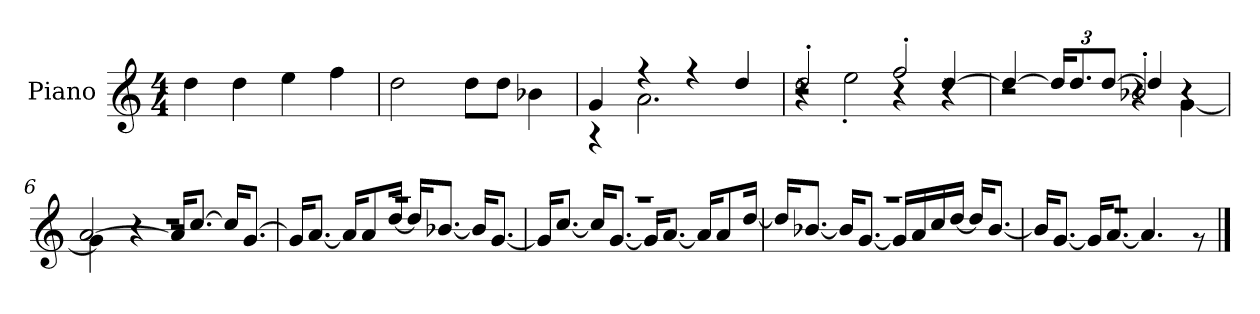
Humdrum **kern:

**kern
*part1
*staff1
*I"Piano
*I'P-no
*clefG2
*k[]
*M4/4
*MM90
=1
4dd\
4dd\
4ee\
4ff\
=2
2dd\
8dd\L
8dd\J
4b-X\
=3
*^
4g/	4r
4r	2.a\
4r	.
4dd/	.
=4	=4
*	*^
2dd'/	4r	2r
.	2ee'\	.
2ff'/	.	4r
.	4r	[4dd/
=5	=5	=5
2r	2r	4dd/_
*	*	*Xbrackettup
.	.	24dd/KL]
.	.	12.dd/
.	.	[12dd/J
2b-X'/	4r	4dd/]
.	[4g\	4r
=6	=6	=6
1r	4g\]	[2a/
.	4r	.
.	2r	16a/KL]
.	.	[8.cc/J
.	.	16cc/KL]
.	.	[8.g/J
*	*v	*v
!!LO:LB:g=z
=7	=7
1r	16g/KL]
.	[8.a/J
.	16a/KL]
.	8a/
.	[16dd/Jk
.	16dd/KL]
.	[8.b-X/J
.	16b-/KL]
.	[8.g/J
=8	=8
1r	16g/KL]
.	[8.cc/J
.	16cc/KL]
.	[8.g/J
.	16g/KL]
.	[8.a/J
.	16a/KL]
.	8a/
.	[16dd/Jk
=9	=9
1r	16dd/KL]
.	[8.b-X/J
.	16b-/KL]
.	[8.g/J
.	16g/LL]
.	16a/
.	16cc/
.	[16dd/JJ
.	16dd/KL]
.	[8.b-/J
!!LO:LB:g=z	!!
=10	=10
1r	16b-/KL]
.	[8.g/J
.	16g/KL]
.	[8.a/J
.	4.a/]
.	8r
*v	*v
==
*-
